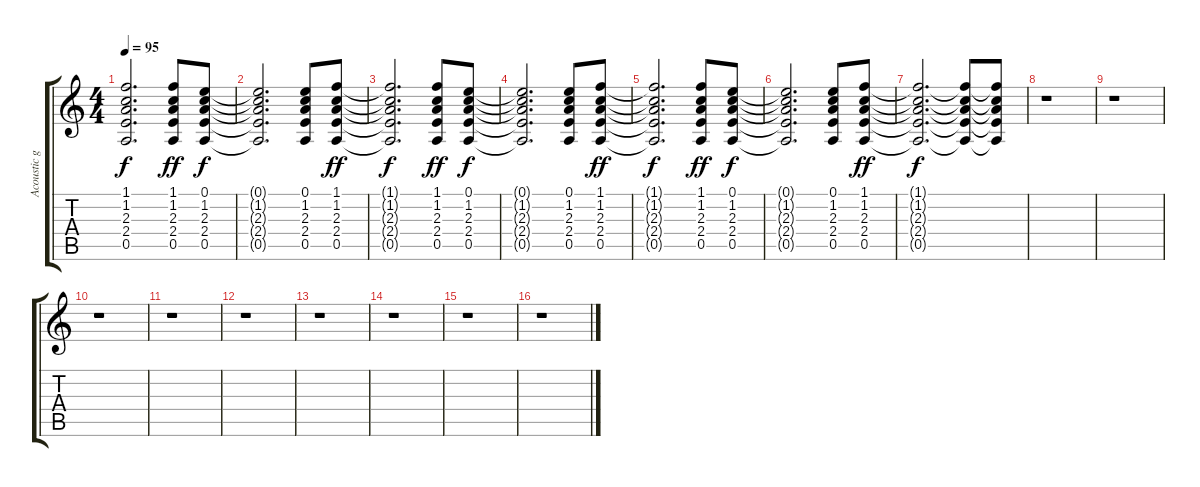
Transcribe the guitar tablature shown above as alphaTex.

\track ("Acoustic guitar" "Acoustic g") {instrument acousticguitarsteel}
\staff {score tabs}
\tuning (E4 B3 G3 D3 A2 E2) {hide}
\ts (4 4)
\tempo 95
\clef g2
\ks c
(1.1{t} 1.2{t} 2.3{t} 2.4{t} 0.5{t}).2{d dy f} (1.1 1.2 2.3 2.4 0.5).8{dy ff} (0.1 1.2 2.3 2.4 0.5).8{dy f} |
(0.1{t} 1.2{t} 2.3{t} 2.4{t} 0.5{t}).2{d} (0.1 1.2 2.3 2.4 0.5).8 (1.1 1.2 2.3 2.4 0.5).8{dy ff} |
(1.1{t} 1.2{t} 2.3{t} 2.4{t} 0.5{t}).2{d dy f} (1.1 1.2 2.3 2.4 0.5).8{dy ff} (0.1 1.2 2.3 2.4 0.5).8{dy f} |
(0.1{t} 1.2{t} 2.3{t} 2.4{t} 0.5{t}).2{d} (0.1 1.2 2.3 2.4 0.5).8 (1.1 1.2 2.3 2.4 0.5).8{dy ff} |
(1.1{t} 1.2{t} 2.3{t} 2.4{t} 0.5{t}).2{d dy f} (1.1 1.2 2.3 2.4 0.5).8{dy ff} (0.1 1.2 2.3 2.4 0.5).8{dy f} |
(0.1{t} 1.2{t} 2.3{t} 2.4{t} 0.5{t}).2{d} (0.1 1.2 2.3 2.4 0.5).8 (1.1 1.2 2.3 2.4 0.5).8{dy ff} |
(1.1{t} 1.2{t} 2.3{t} 2.4{t} 0.5{t}).2{d dy f} (1.1{t} 1.2{t} 2.3{t} 2.4{t} 0.5{t}).8 (1.1{t} 1.2{t} 2.3{t} 2.4{t} 0.5{t}).8 |
r.1 |
r.1 |
r.1 |
r.1 |
r.1 |
r.1 |
r.1 |
r.1 |
r.1
